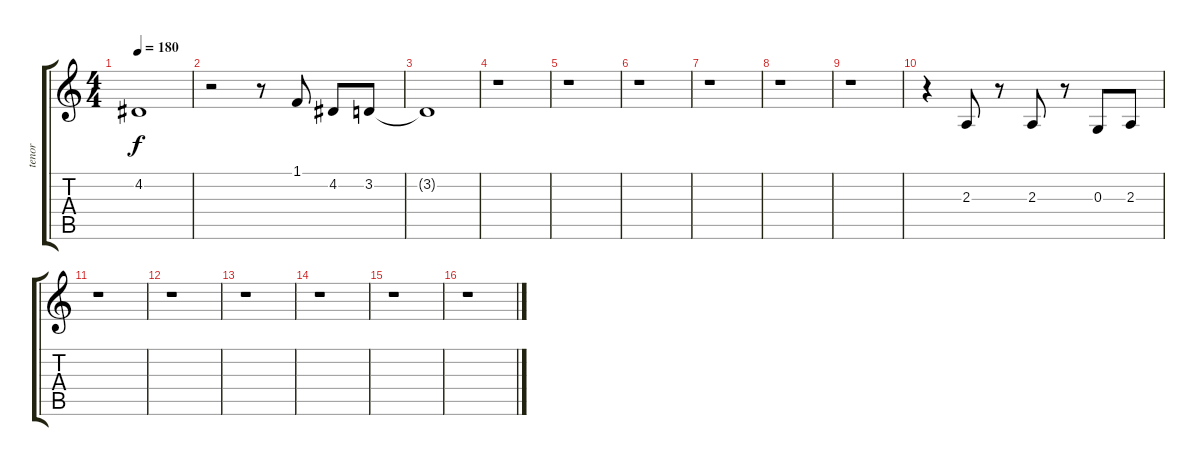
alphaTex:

\track ("tenor" "tenor") {instrument tenorsax}
\staff {score tabs}
\tuning (E4 B3 G3 D3 A2 E2) {hide}
\ts (4 4)
\tempo 180
\clef g2
\ks c
4.2{t}.1{dy f} |
r.2 r.8 1.1.8 4.2.8 3.2.8 |
3.2{t}.1 |
r.1 |
r.1 |
r.1 |
r.1 |
r.1 |
r.1 |
r.4 2.3.8 r.8 2.3.8 r.8 0.3.8 2.3.8 |
r.1 |
r.1 |
r.1 |
r.1 |
r.1 |
r.1
